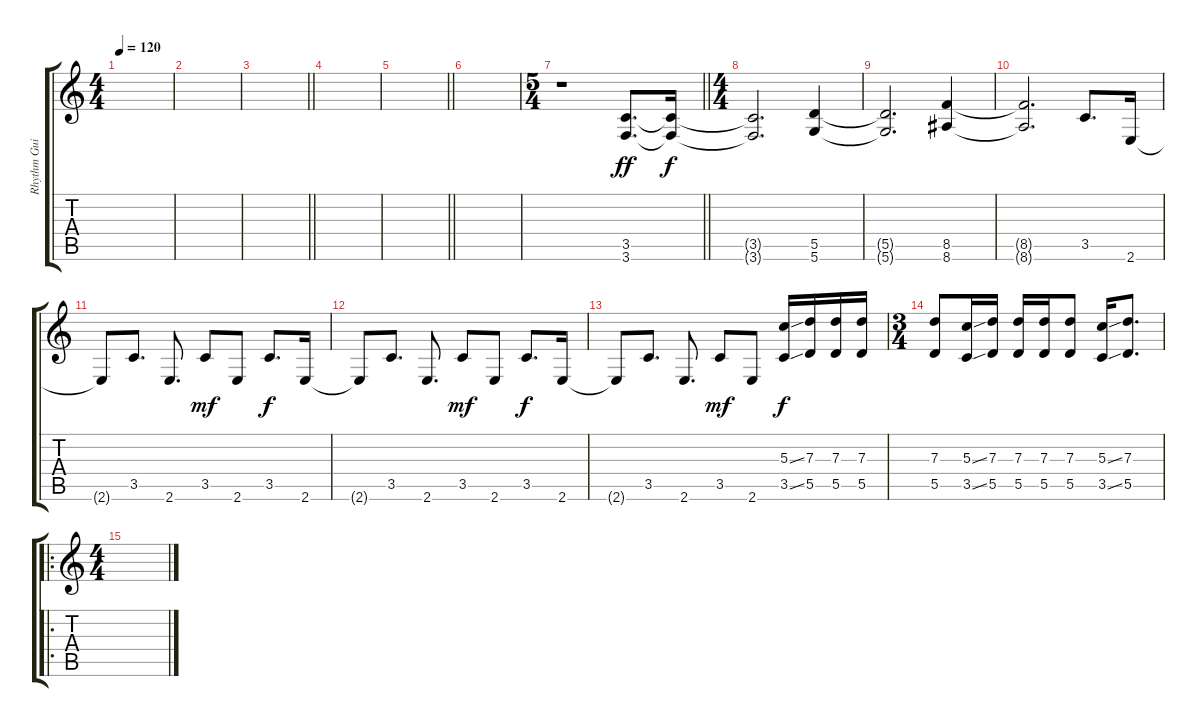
\track ("Rhythm Guitar" "Rhythm Gui") {instrument overdrivenguitar}
\staff {score tabs}
\tuning (E4 B3 G3 D3 A2 D2) {hide}
\ts (4 4)
\tempo 120
\clef g2
\ks c
|
|
\barLineRight lightlight
|
|
\barLineRight lightlight
|
|
\ts (5 4)
\barLineRight lightlight
r.1 (3.5 3.6).8{d dy ff instrument overdrivenguitar} (3.5{t} 3.6{t}).16{dy f instrument overdrivenguitar} |
\ts (4 4)
\section ("" "")
(3.5{t} 3.6{t}).2{d} (5.5 5.6).4 |
(5.5{t} 5.6{t}).2{d} (8.5 8.6).4 |
(8.5{t} 8.6{t}).2{d instrument overdrivenguitar} 3.5.8{d instrument overdrivenguitar} 2.6.16 |
2.6{t}.8 3.5.8{d} 2.6.8{d} 3.5.8{dy mf} 2.6.8 3.5.8{d dy f} 2.6.16 |
2.6{t}.8 3.5.8{d} 2.6.8{d} 3.5.8{dy mf} 2.6.8 3.5.8{d dy f} 2.6.16 |
2.6{t}.8 3.5.8{d} 2.6.8{d} 3.5.8{dy mf} 2.6.8 (5.3{ss} 3.5{ss}).16{dy f} (7.3 5.5).16 (7.3 5.5).16 (7.3 5.5).16 |
\ts (3 4)
(7.3 5.5).8 (5.3{ss} 3.5{ss}).16 (7.3 5.5).16 (7.3 5.5).16 (7.3 5.5).16 (7.3 5.5).8 (5.3{ss} 3.5{ss}).16 (7.3 5.5).8{d} |
\ro
\ts (4 4)
